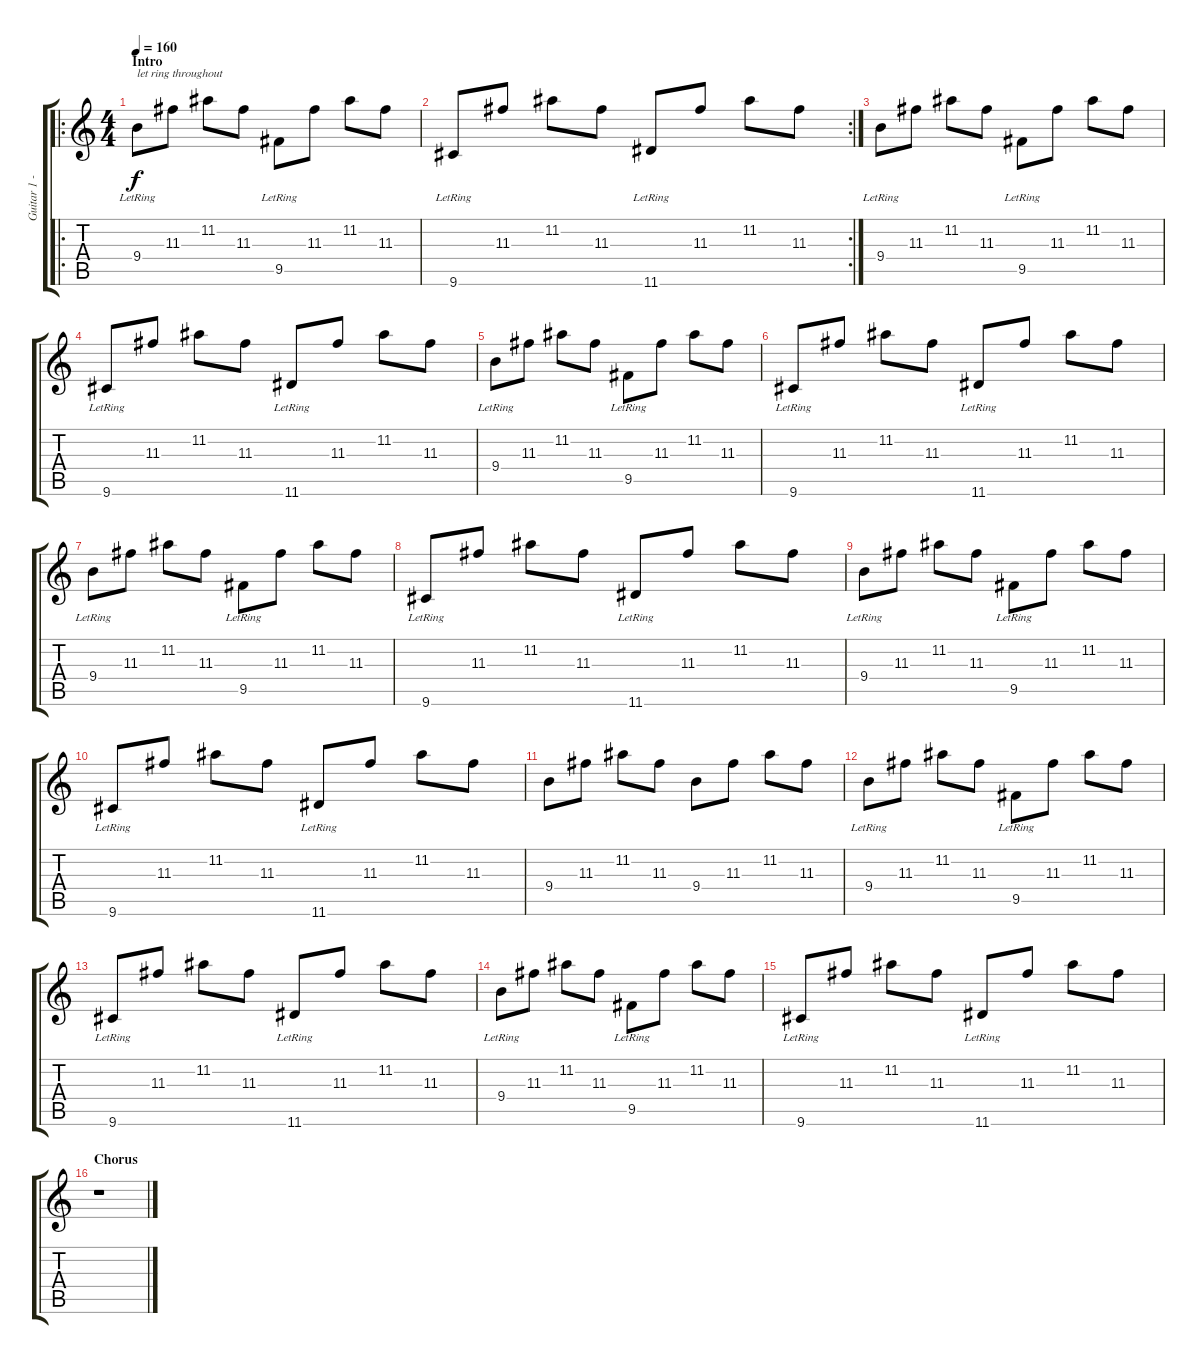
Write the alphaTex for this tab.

\track ("Guitar 1 - Clean" "Guitar 1 -") {instrument electricguitarclean}
\staff {score tabs}
\tuning (E4 B3 G3 D3 A2 E2) {hide}
\ro
\ts (4 4)
\section ("" "Intro")
\tempo 160
\clef g2
\ks c
9.4{lr}.8{txt "let ring throughout" dy f instrument electricguitarclean} 11.3.8 11.2.8 11.3.8 9.5{lr}.8 11.3.8 11.2.8 11.3.8 |
\rc 2
9.6{lr}.8 11.3.8 11.2.8 11.3.8 11.6{lr}.8 11.3.8 11.2.8 11.3.8 |
9.4{lr}.8 11.3.8 11.2.8 11.3.8 9.5{lr}.8 11.3.8 11.2.8 11.3.8 |
9.6{lr}.8 11.3.8 11.2.8 11.3.8 11.6{lr}.8 11.3.8 11.2.8 11.3.8 |
9.4{lr}.8 11.3.8 11.2.8 11.3.8 9.5{lr}.8 11.3.8 11.2.8 11.3.8 |
9.6{lr}.8 11.3.8 11.2.8 11.3.8 11.6{lr}.8 11.3.8 11.2.8 11.3.8 |
9.4{lr}.8 11.3.8 11.2.8 11.3.8 9.5{lr}.8 11.3.8 11.2.8 11.3.8 |
9.6{lr}.8 11.3.8 11.2.8 11.3.8 11.6{lr}.8 11.3.8 11.2.8 11.3.8 |
9.4{lr}.8 11.3.8 11.2.8 11.3.8 9.5{lr}.8 11.3.8 11.2.8 11.3.8 |
9.6{lr}.8 11.3.8 11.2.8 11.3.8 11.6{lr}.8 11.3.8 11.2.8 11.3.8 |
9.4.8 11.3.8 11.2.8 11.3.8 9.4.8 11.3.8 11.2.8 11.3.8 |
9.4{lr}.8 11.3.8 11.2.8 11.3.8 9.5{lr}.8 11.3.8 11.2.8 11.3.8 |
9.6{lr}.8 11.3.8 11.2.8 11.3.8 11.6{lr}.8 11.3.8 11.2.8 11.3.8 |
9.4{lr}.8 11.3.8 11.2.8 11.3.8 9.5{lr}.8 11.3.8 11.2.8 11.3.8 |
9.6{lr}.8 11.3.8 11.2.8 11.3.8 11.6{lr}.8 11.3.8 11.2.8 11.3.8 |
\section ("" "Chorus")
r.1
